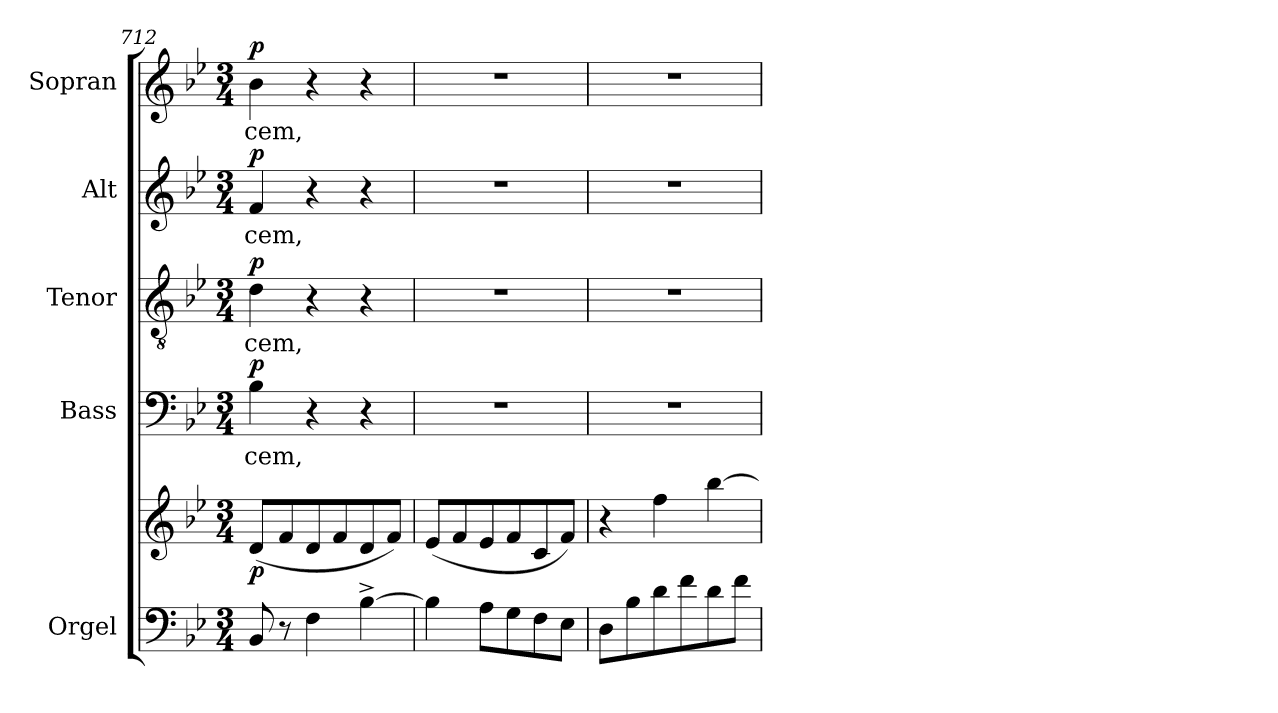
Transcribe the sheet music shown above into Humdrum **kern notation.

**kern	**kern	**dynam	**kern	**text	**dynam	**kern	**text	**dynam	**kern	**text	**dynam	**kern	**text	**dynam
*part5	*part5	*part5	*part4	*part4	*part4	*part3	*part3	*part3	*part2	*part2	*part2	*part1	*part1	*part1
*staff6	*staff5	*staff5/6	*staff4	*staff4	*staff4	*staff3	*staff3	*staff3	*staff2	*staff2	*staff2	*staff1	*staff1	*staff1
*I"Orgel	*	*	*I"Bass	*	*	*I"Tenor	*	*	*I"Alt	*	*	*I"Sopran	*	*
*I'Org.	*	*	*I'B.	*	*	*I'T.	*	*	*I'A.	*	*	*I'S.	*	*
*clefF4	*clefG2	*	*clefF4	*	*	*clefGv2	*	*	*clefG2	*	*	*clefG2	*	*
*k[b-e-]	*k[b-e-]	*	*k[b-e-]	*	*	*k[b-e-]	*	*	*k[b-e-]	*	*	*k[b-e-]	*	*
*B-:	*B-:	*	*B-:	*	*	*B-:	*	*	*B-:	*	*	*B-:	*	*
*M3/4	*M3/4	*	*M3/4	*	*	*M3/4	*	*	*M3/4	*	*	*M3/4	*	*
=712	=712	=712	=712	=712	=712	=712	=712	=712	=712	=712	=712	=712	=712	=712
!	!	!LO:DY:b	!	!LO:LY:b	!LO:DY:a	!	!LO:LY:b	!LO:DY:a	!	!LO:LY:b	!LO:DY:a	!	!LO:LY:b	!LO:DY:a
8BB-/	(<8d/L	p	4B-\	-cem,	p	4d\	-cem,	p	4f/	-cem,	p	4b-\	-cem,	p
8r	8f/	.	.	.	.	.	.	.	.	.	.	.	.	.
4F\	8d/	.	4r	.	.	4r	.	.	4r	.	.	4r	.	.
.	8f/	.	.	.	.	.	.	.	.	.	.	.	.	.
[4B-^>\	8d/	.	4r	.	.	4r	.	.	4r	.	.	4r	.	.
.	8f/J)	.	.	.	.	.	.	.	.	.	.	.	.	.
=713	=713	=713	=713	=713	=713	=713	=713	=713	=713	=713	=713	=713	=713	=713
4B-\]	(<8e-/L	.	2.r	.	.	2.r	.	.	2.r	.	.	2.r	.	.
.	8f/	.	.	.	.	.	.	.	.	.	.	.	.	.
8A\L	8e-/	.	.	.	.	.	.	.	.	.	.	.	.	.
8G\	8f/	.	.	.	.	.	.	.	.	.	.	.	.	.
8F\	8c/	.	.	.	.	.	.	.	.	.	.	.	.	.
8E-\J	8f/J)	.	.	.	.	.	.	.	.	.	.	.	.	.
=714	=714	=714	=714	=714	=714	=714	=714	=714	=714	=714	=714	=714	=714	=714
8D\L	4r	.	2.r	.	.	2.r	.	.	2.r	.	.	2.r	.	.
8B-\	.	.	.	.	.	.	.	.	.	.	.	.	.	.
8d\	4ff\	.	.	.	.	.	.	.	.	.	.	.	.	.
8f\	.	.	.	.	.	.	.	.	.	.	.	.	.	.
8d\	[4bb-\	.	.	.	.	.	.	.	.	.	.	.	.	.
8f\J	.	.	.	.	.	.	.	.	.	.	.	.	.	.
=	=	=	=	=	=	=	=	=	=	=	=	=	=	=
*-	*-	*-	*-	*-	*-	*-	*-	*-	*-	*-	*-	*-	*-	*-
